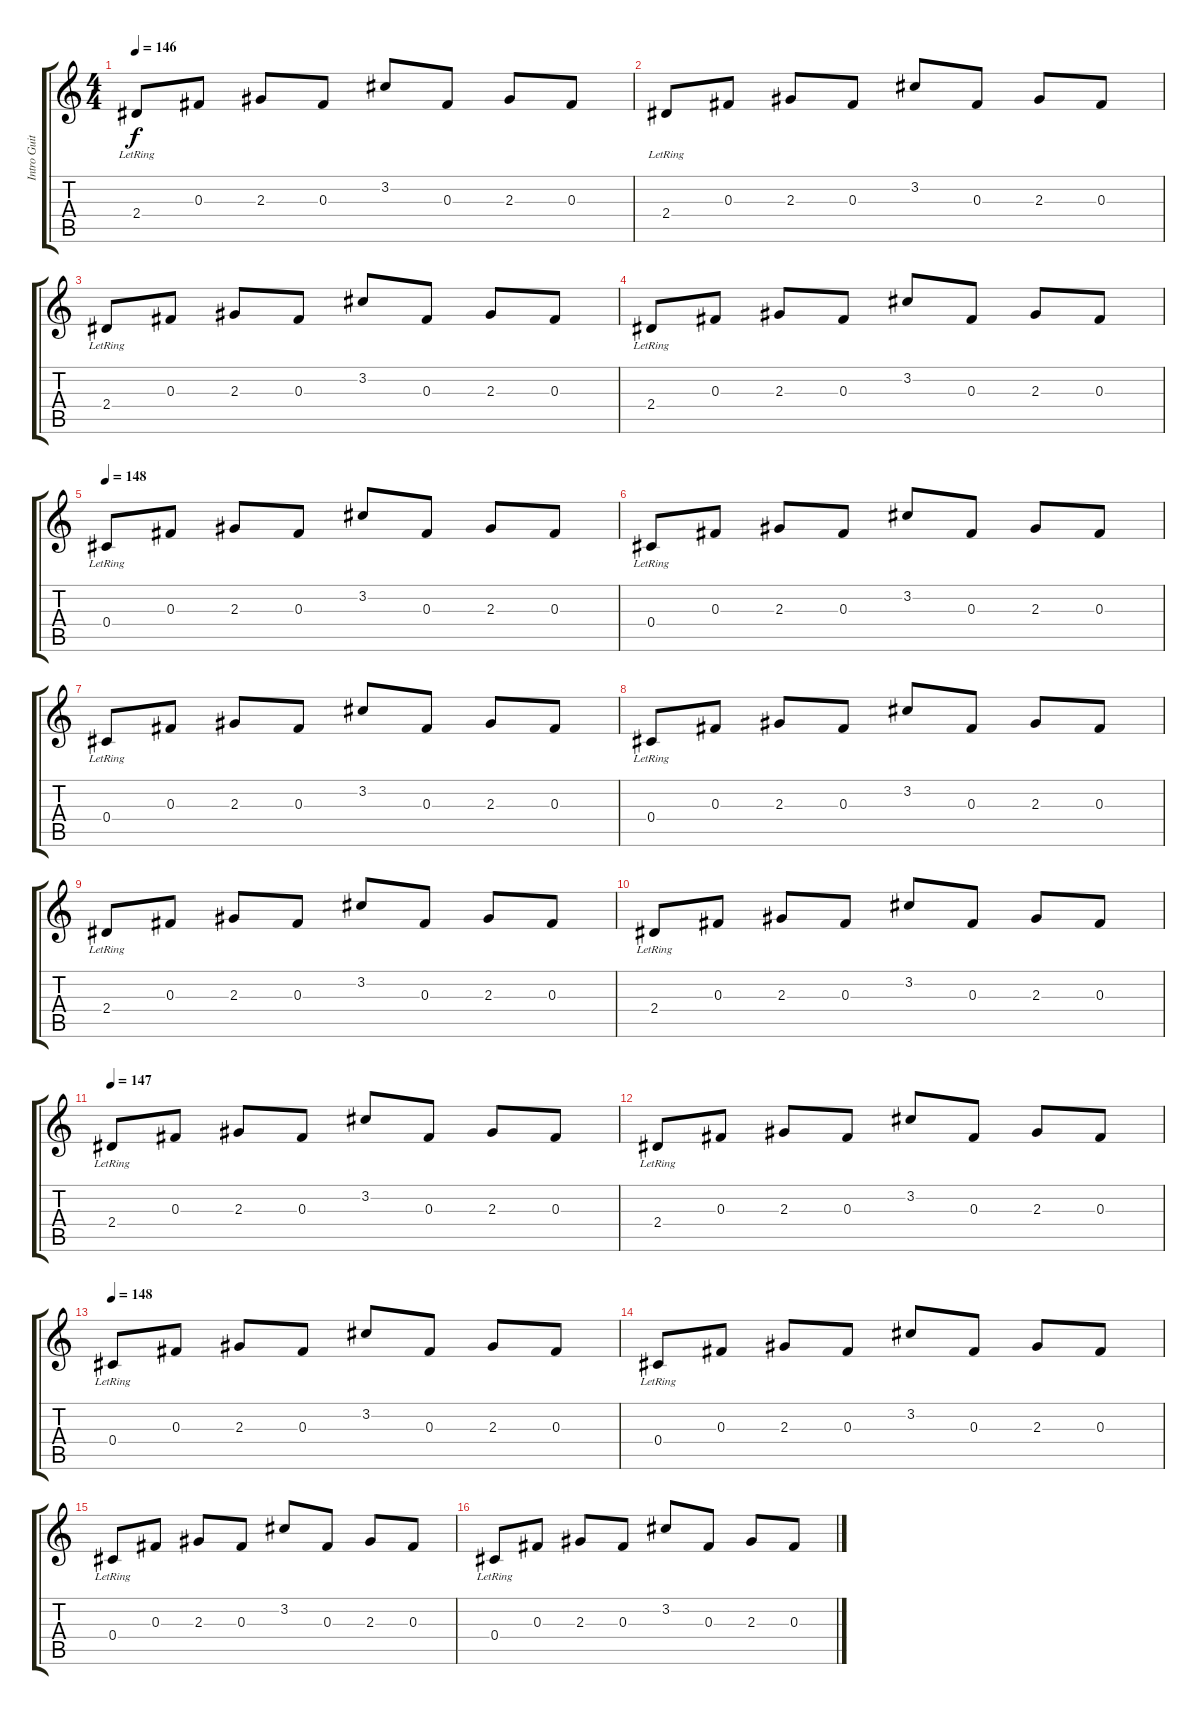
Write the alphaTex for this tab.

\track ("Intro Guitar" "Intro Guit") {instrument electricguitarclean}
\staff {score tabs}
\tuning (Eb4 Bb3 Gb3 Db3 Ab2 Db2) {hide}
\ts (4 4)
\tempo 146
\clef g2
\ks c
2.4{lr}.8{dy f} 0.3.8 2.3.8 0.3.8 3.2.8 0.3.8 2.3.8 0.3.8 |
2.4{lr}.8 0.3.8 2.3.8 0.3.8 3.2.8 0.3.8 2.3.8 0.3.8 |
2.4{lr}.8 0.3.8 2.3.8 0.3.8 3.2.8 0.3.8 2.3.8 0.3.8 |
2.4{lr}.8 0.3.8 2.3.8 0.3.8 3.2.8 0.3.8 2.3.8 0.3.8 |
\tempo 148
0.4{lr}.8 0.3.8 2.3.8 0.3.8 3.2.8 0.3.8 2.3.8 0.3.8 |
0.4{lr}.8 0.3.8 2.3.8 0.3.8 3.2.8 0.3.8 2.3.8 0.3.8 |
0.4{lr}.8 0.3.8 2.3.8 0.3.8 3.2.8 0.3.8 2.3.8 0.3.8 |
0.4{lr}.8 0.3.8 2.3.8 0.3.8 3.2.8 0.3.8 2.3.8 0.3.8 |
2.4{lr}.8 0.3.8 2.3.8 0.3.8 3.2.8 0.3.8 2.3.8 0.3.8 |
2.4{lr}.8 0.3.8 2.3.8 0.3.8 3.2.8 0.3.8 2.3.8 0.3.8 |
\tempo 147
2.4{lr}.8 0.3.8 2.3.8 0.3.8 3.2.8 0.3.8 2.3.8 0.3.8 |
2.4{lr}.8 0.3.8 2.3.8 0.3.8 3.2.8 0.3.8 2.3.8 0.3.8 |
\tempo 148
0.4{lr}.8 0.3.8 2.3.8 0.3.8 3.2.8 0.3.8 2.3.8 0.3.8 |
0.4{lr}.8 0.3.8 2.3.8 0.3.8 3.2.8 0.3.8 2.3.8 0.3.8 |
0.4{lr}.8 0.3.8 2.3.8 0.3.8 3.2.8 0.3.8 2.3.8 0.3.8 |
0.4{lr}.8 0.3.8 2.3.8 0.3.8 3.2.8 0.3.8 2.3.8 0.3.8
